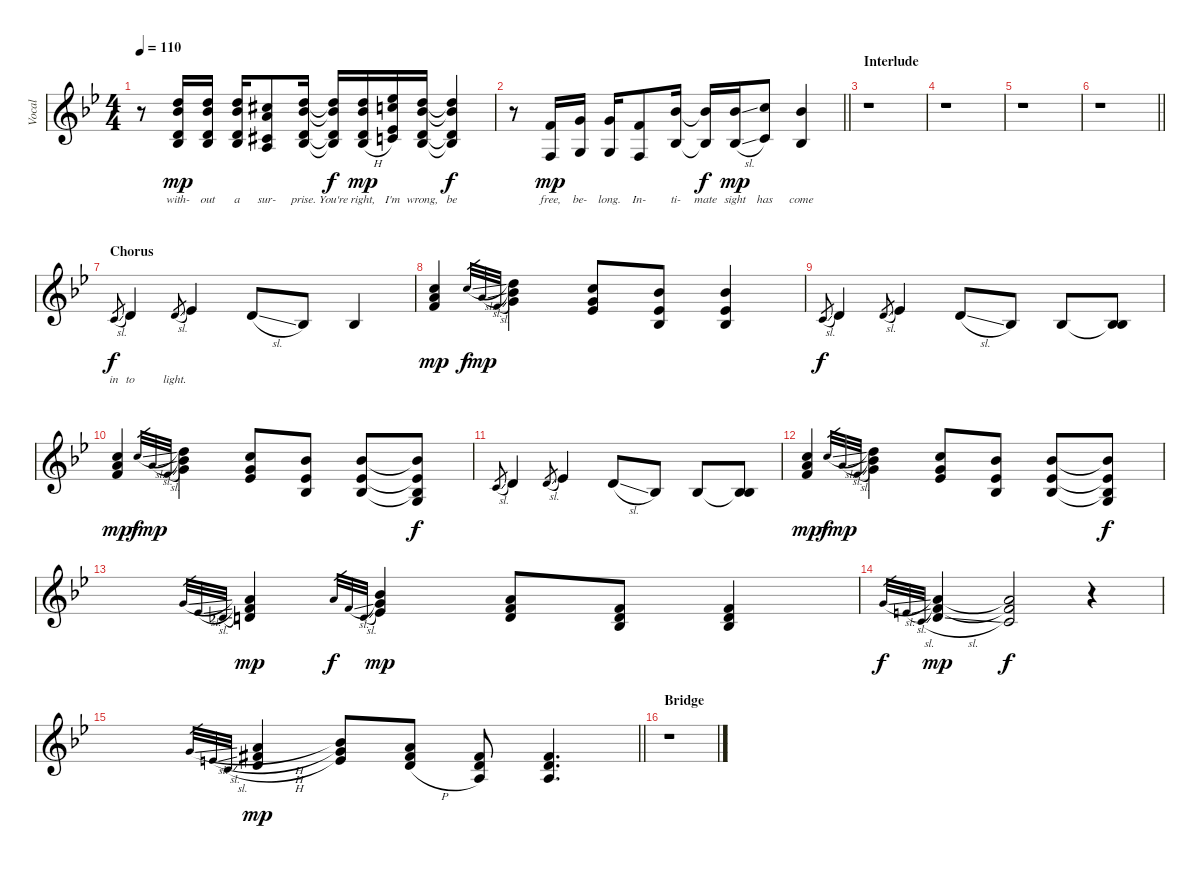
\track ("Vocal" "Vocal") {instrument lead6voice}
\staff {score}
\tuning (E4 B3 G3 D3 A2 C2) {hide}
\ts (4 4)
\tempo 110
\clef g2
\ks gminor
r.8{dy f} (10.1 11.2 7.3 8.4).16{lyrics (0 "with-") lyrics (1 "") lyrics (2 "") lyrics (3 "") lyrics (4 "") dy mp} (10.1 11.2 7.3 8.4).16{lyrics (0 "out") lyrics (1 "") lyrics (2 "") lyrics (3 "") lyrics (4 "")} (10.1 11.2 7.3 8.4).16{lyrics (0 "a") lyrics (1 "") lyrics (2 "") lyrics (3 "") lyrics (4 "")} (9.1{acc #} 10.2 6.3{acc #} 7.4).8{lyrics (0 "sur-") lyrics (1 "") lyrics (2 "") lyrics (3 "") lyrics (4 "")} (10.1 11.2 7.3 8.4).16{lyrics (0 "prise.") lyrics (1 "") lyrics (2 "") lyrics (3 "") lyrics (4 "")} (10.1{t} 11.2{t} 7.3{t} 8.4{t}).16{lyrics (0 "You're") lyrics (1 "") lyrics (2 "") lyrics (3 "") lyrics (4 "") dy f} (10.1{h} 11.2{h} 7.3{h} 8.4{h}).16{lyrics (0 "right,") lyrics (1 "") lyrics (2 "") lyrics (3 "") lyrics (4 "") dy mp} (11.1 13.2 8.3 10.4).16{lyrics (0 "I'm") lyrics (1 "") lyrics (2 "") lyrics (3 "") lyrics (4 "")} (10.1 11.2 7.3 8.4).16{lyrics (0 "wrong,") lyrics (1 "") lyrics (2 "") lyrics (3 "") lyrics (4 "")} (10.1{t} 11.2{t} 7.3{t} 8.4{t}).4{lyrics (0 "be") lyrics (1 "") lyrics (2 "") lyrics (3 "") lyrics (4 "") dy f} |
\barLineRight lightlight
r.8 (1.1 3.4).16{lyrics (0 "free,") lyrics (1 "") lyrics (2 "") lyrics (3 "") lyrics (4 "") dy mp} (3.1 0.3).16{lyrics (0 "be-") lyrics (1 "") lyrics (2 "") lyrics (3 "") lyrics (4 "")} (3.1 0.3).16{lyrics (0 "long.") lyrics (1 "") lyrics (2 "") lyrics (3 "") lyrics (4 "")} (1.1 3.4).8{lyrics (0 "In-") lyrics (1 "") lyrics (2 "") lyrics (3 "") lyrics (4 "")} (6.1 3.3).16{lyrics (0 "ti-") lyrics (1 "") lyrics (2 "") lyrics (3 "") lyrics (4 "")} (6.1{t} 3.3{t}).16{lyrics (0 "mate") lyrics (1 "") lyrics (2 "") lyrics (3 "") lyrics (4 "") dy f} (6.1{sl} 3.3{sl}).16{lyrics (0 "sight") lyrics (1 "") lyrics (2 "") lyrics (3 "") lyrics (4 "") dy mp} (8.1 5.3).8{lyrics (0 "has") lyrics (1 "") lyrics (2 "") lyrics (3 "") lyrics (4 "")} (6.1 3.3).4{lyrics (0 "come") lyrics (1 "") lyrics (2 "") lyrics (3 "") lyrics (4 "")} |
\section ("" "Interlude")
r.1 |
r.1 |
r.1 |
\barLineRight lightlight
r.1 |
\section ("" "Chorus")
1.2{sl}.8{lyrics (0 "in") lyrics (1 "") lyrics (2 "") lyrics (3 "") lyrics (4 "") gr dy f} 3.2.4{lyrics (0 "to") lyrics (1 "") lyrics (2 "") lyrics (3 "") lyrics (4 "")} 3.2{sl}.8{lyrics (0 "light.") lyrics (1 "") lyrics (2 "") lyrics (3 "") lyrics (4 "") gr} 4.2.4{lyrics (0 " ") lyrics (1 "") lyrics (2 "") lyrics (3 "") lyrics (4 "")} 7.3{sl}.8{lyrics (0 " ") lyrics (1 "") lyrics (2 "") lyrics (3 "") lyrics (4 "")} 3.3.8{lyrics (0 " ") lyrics (1 "") lyrics (2 "") lyrics (3 "") lyrics (4 "")} 3.3.4 |
(8.1 10.2 10.3).4{dy mp} 8.1{sl}.32{gr dy f} 10.2{sl}.32{gr dy mp} 10.3{sl}.32{gr} (10.1 11.2 12.3).4 (8.1 8.2 8.3).8 (6.1 4.2 3.3).8 (6.1 4.2 3.3).4 |
1.2{sl}.8{gr dy f} 3.2.4 3.2{sl}.8{gr} 4.2.4 7.3{sl}.8 3.3.8 3.3.8 (3.3{t} 8.4).8 |
(8.1 10.2 10.3).4{dy mp} 8.1{sl}.32{gr dy f} 10.2{sl}.32{gr dy mp} 10.3{sl}.32{gr} (10.1 11.2 12.3).4 (8.1 8.2 8.3).8 (6.1 4.2 3.3).8 (6.1 4.2 3.3).8 (6.1{t} 4.2{t} 3.3{t} 5.4).8{dy f} |
1.2{sl}.8{gr} 3.2.4 3.2{sl}.8{gr} 4.2.4 7.3{sl}.8 3.3.8 3.3.8 (3.3{t} 8.4).8 |
(8.1 10.2 10.3).4{dy mp} 8.1{sl}.32{gr dy f} 10.2{sl}.32{gr dy mp} 10.3{sl}.32{gr} (10.1 11.2 12.3).4 (8.1 8.2 8.3).8 (6.1 4.2 3.3).8 (6.1 4.2 3.3).8 (6.1{t} 4.2{t} 3.3{t} 5.4).8{dy f} |
3.1{sl}.32{gr} 4.2{sl}.32{gr} 6.3{sl}.32{gr} (5.1 6.2 7.3).4{dy mp} 5.1.32{gr dy f} 6.2{sl}.32{gr} 7.3{sl}.32{gr} (6.1 8.2 8.3).4{dy mp} (5.1 6.2 7.3).8 (1.1 3.2 3.3).8 (1.1 3.2 3.3).4 |
3.1{sl}.32{gr dy f} 5.2{sl}.32{gr} 5.3{sl}.32{gr} (5.1 6.2 7.3{sl}).4{dy mp} (5.1{t} 6.2{t} 5.3).2{dy f} r.4 |
\barLineRight lightlight
3.1{sl}.32{gr} 5.2{sl}.32{gr} 5.3{sl}.32{gr} (5.1{h} 7.2{h acc #} 7.3{h}).4{dy mp} (6.1 8.2 9.3).8 (5.1{h} 7.2{h acc #} 7.3{h}).8 (2.1{acc #} 3.2 2.3).8 (2.1{acc #} 3.2 2.3).4{d} |
\section ("" "Bridge")
r.1
